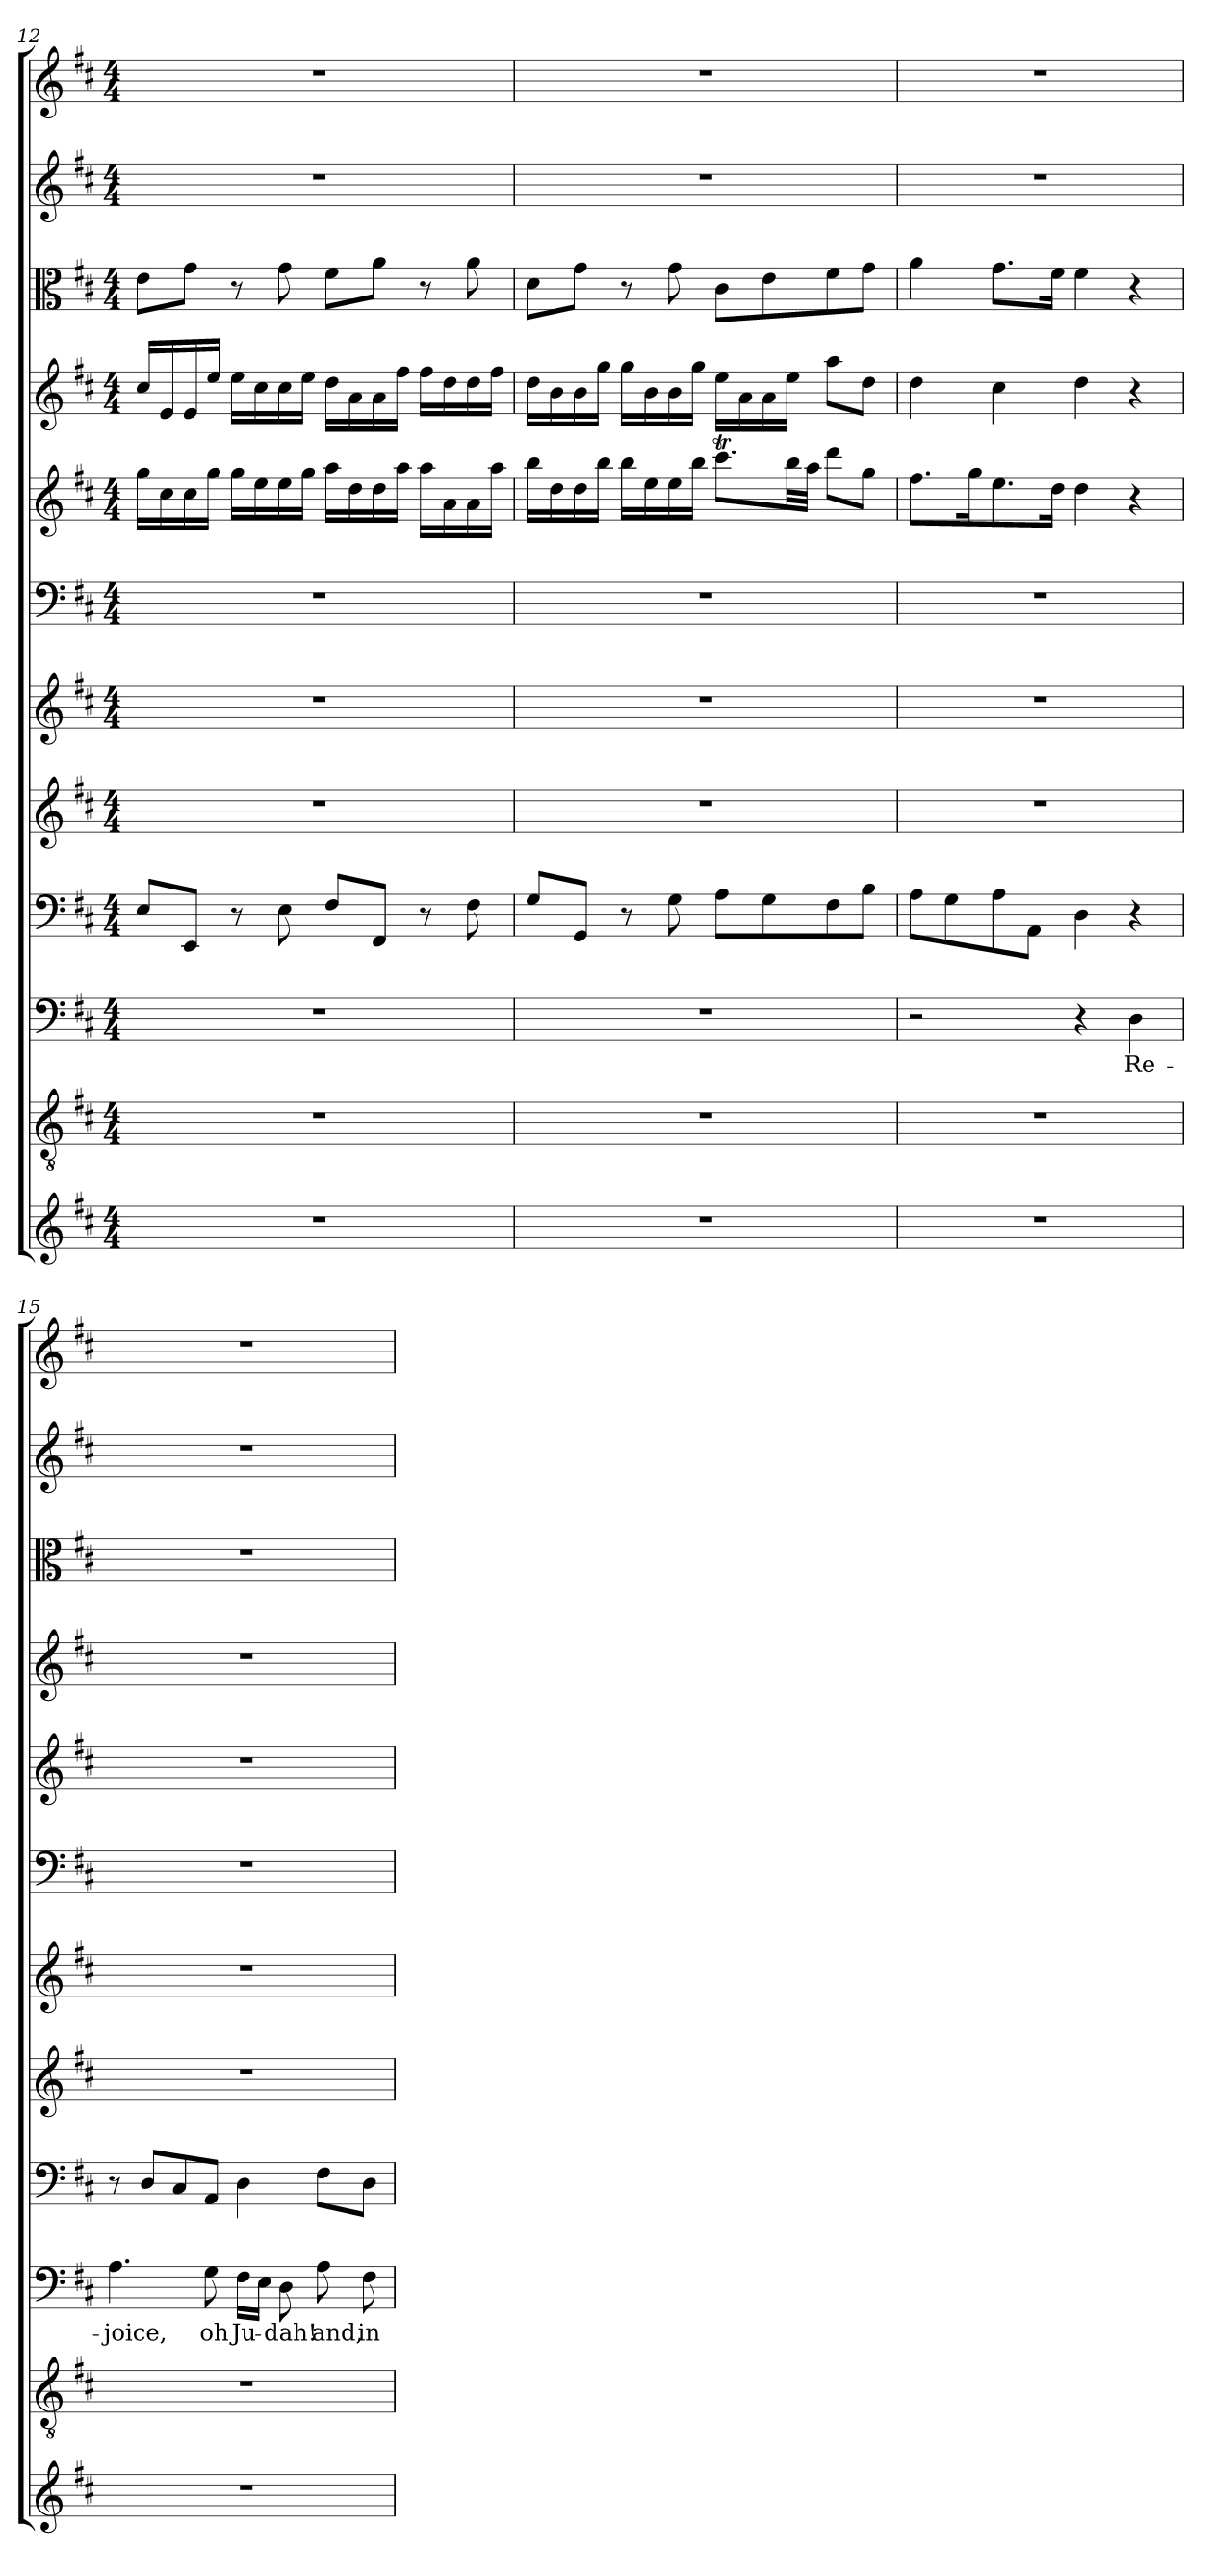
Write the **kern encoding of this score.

**kern	**kern	**kern	**text	**kern	**kern	**kern	**kern	**kern	**kern	**kern	**kern	**kern
*part12	*part11	*part10	*part10	*part9	*part8	*part7	*part6	*part5	*part4	*part3	*part2	*part1
*staff12	*staff11	*staff10	*staff10	*staff9	*staff8	*staff7	*staff6	*staff5	*staff4	*staff3	*staff2	*staff1
*clefG2	*clefGv2	*clefF4	*	*clefF4	*clefG2	*clefG2	*clefF4	*clefG2	*clefG2	*clefC3	*clefG2	*clefG2
*k[f#c#]	*k[f#c#]	*k[f#c#]	*	*k[f#c#]	*k[f#c#]	*k[f#c#]	*k[f#c#]	*k[f#c#]	*k[f#c#]	*k[f#c#]	*k[f#c#]	*k[f#c#]
*D:	*D:	*D:	*	*D:	*D:	*D:	*D:	*D:	*D:	*D:	*D:	*D:
*M4/4	*M4/4	*M4/4	*	*M4/4	*M4/4	*M4/4	*M4/4	*M4/4	*M4/4	*M4/4	*M4/4	*M4/4
=12	=12	=12	=12	=12	=12	=12	=12	=12	=12	=12	=12	=12
1r	1r	1r	.	8E/L	1r	1r	1r	16gg\LL	16cc#/LL	8e\L	1r	1r
.	.	.	.	.	.	.	.	16cc#\	16e/	.	.	.
.	.	.	.	8EE/J	.	.	.	16cc#\	16e/	8g\J	.	.
.	.	.	.	.	.	.	.	16gg\JJ	16ee/JJ	.	.	.
.	.	.	.	8r	.	.	.	16gg\LL	16ee\LL	8r	.	.
.	.	.	.	.	.	.	.	16ee\	16cc#\	.	.	.
.	.	.	.	8E\	.	.	.	16ee\	16cc#\	8g\	.	.
.	.	.	.	.	.	.	.	16gg\JJ	16ee\JJ	.	.	.
.	.	.	.	8F#/L	.	.	.	16aa\LL	16dd\LL	8f#\L	.	.
.	.	.	.	.	.	.	.	16dd\	16a\	.	.	.
.	.	.	.	8FF#/J	.	.	.	16dd\	16a\	8a\J	.	.
.	.	.	.	.	.	.	.	16aa\JJ	16ff#\JJ	.	.	.
.	.	.	.	8r	.	.	.	16aa\LL	16ff#\LL	8r	.	.
.	.	.	.	.	.	.	.	16a\	16dd\	.	.	.
.	.	.	.	8F#\	.	.	.	16a\	16dd\	8a\	.	.
.	.	.	.	.	.	.	.	16aa\JJ	16ff#\JJ	.	.	.
=13	=13	=13	=13	=13	=13	=13	=13	=13	=13	=13	=13	=13
1r	1r	1r	.	8G/L	1r	1r	1r	16bb\LL	16dd\LL	8d\L	1r	1r
.	.	.	.	.	.	.	.	16dd\	16b\	.	.	.
.	.	.	.	8GG/J	.	.	.	16dd\	16b\	8g\J	.	.
.	.	.	.	.	.	.	.	16bb\JJ	16gg\JJ	.	.	.
.	.	.	.	8r	.	.	.	16bb\LL	16gg\LL	8r	.	.
.	.	.	.	.	.	.	.	16ee\	16b\	.	.	.
.	.	.	.	8G\	.	.	.	16ee\	16b\	8g\	.	.
.	.	.	.	.	.	.	.	16bb\JJ	16gg\JJ	.	.	.
.	.	.	.	8A\L	.	.	.	8.ccc#t\L	16ee\LL	8c#\L	.	.
.	.	.	.	.	.	.	.	.	16a\	.	.	.
.	.	.	.	8G\	.	.	.	.	16a\	8e\	.	.
.	.	.	.	.	.	.	.	32bb\LL	16ee\JJ	.	.	.
.	.	.	.	.	.	.	.	32aa\JJJ	.	.	.	.
.	.	.	.	8F#\	.	.	.	8ddd\L	8aa\L	8f#\	.	.
.	.	.	.	8B\J	.	.	.	8gg\J	8dd\J	8g\J	.	.
=14	=14	=14	=14	=14	=14	=14	=14	=14	=14	=14	=14	=14
1r	1r	2r	.	8A\L	1r	1r	1r	8.ff#\L	4dd\	4a\	1r	1r
.	.	.	.	8G\	.	.	.	.	.	.	.	.
.	.	.	.	.	.	.	.	16gg\K	.	.	.	.
.	.	.	.	8A\	.	.	.	8.ee\	4cc#\	8.g\L	.	.
.	.	.	.	8AA\J	.	.	.	.	.	.	.	.
.	.	.	.	.	.	.	.	16dd\Jk	.	16f#\Jk	.	.
.	.	4r	.	4D\	.	.	.	4dd\	4dd\	4f#\	.	.
.	.	4D\	Re-	4r	.	.	.	4r	4r	4r	.	.
=15	=15	=15	=15	=15	=15	=15	=15	=15	=15	=15	=15	=15
1r	1r	4.A\	-joice,	8r	1r	1r	1r	1r	1r	1r	1r	1r
.	.	.	.	8D/L	.	.	.	.	.	.	.	.
.	.	.	.	8C#/	.	.	.	.	.	.	.	.
.	.	8G\	oh	8AA/J	.	.	.	.	.	.	.	.
.	.	16F#\LL	Ju-	4D\	.	.	.	.	.	.	.	.
.	.	16E\JJ	.	.	.	.	.	.	.	.	.	.
.	.	8D\	-dah!	.	.	.	.	.	.	.	.	.
.	.	8A\	and,	8F#\L	.	.	.	.	.	.	.	.
.	.	8F#\	in	8D\J	.	.	.	.	.	.	.	.
=	=	=	=	=	=	=	=	=	=	=	=	=
*-	*-	*-	*-	*-	*-	*-	*-	*-	*-	*-	*-	*-
